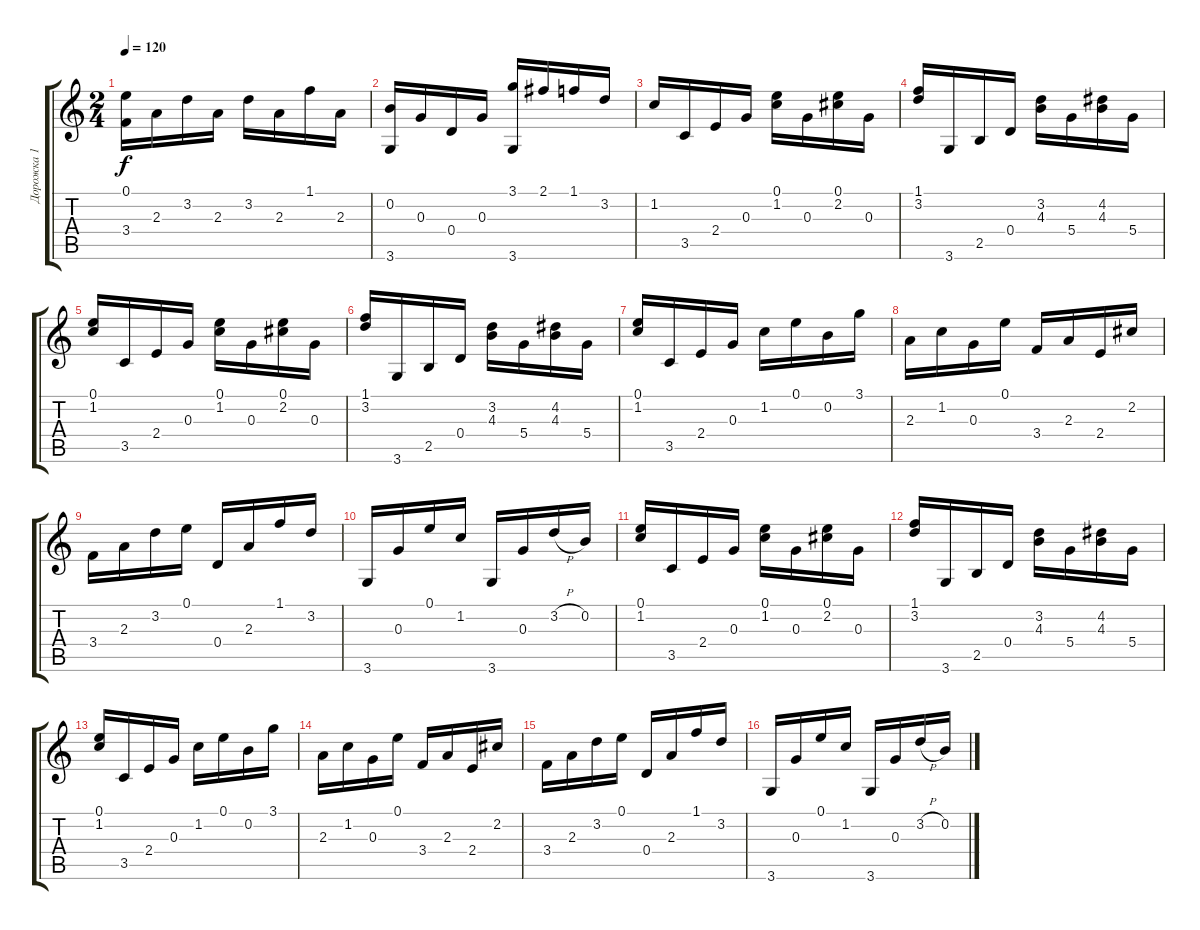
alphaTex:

\track ("Дорожка 1" "Дорожка 1") {instrument acousticguitarnylon}
\staff {score tabs}
\tuning (E4 B3 G3 D3 A2 E2) {hide}
\ts (2 4)
\tempo 120
\clef g2
\ks c
(0.1 3.4).16{dy f} 2.3.16 3.2.16 2.3.16 3.2.16 2.3.16 1.1.16 2.3.16 |
(0.2 3.6).16 0.3.16 0.4.16 0.3.16 (3.1 3.6).16 2.1.16 1.1.16 3.2.16 |
1.2.16 3.5.16 2.4.16 0.3.16 (0.1 1.2).16 0.3.16 (0.1 2.2).16 0.3.16 |
(1.1 3.2).16 3.6.16 2.5.16 0.4.16 (3.2 4.3).16 5.4.16 (4.2 4.3).16 5.4.16 |
(0.1 1.2).16 3.5.16 2.4.16 0.3.16 (0.1 1.2).16 0.3.16 (0.1 2.2).16 0.3.16 |
(1.1 3.2).16 3.6.16 2.5.16 0.4.16 (3.2 4.3).16 5.4.16 (4.2 4.3).16 5.4.16 |
(0.1 1.2).16 3.5.16 2.4.16 0.3.16 1.2.16 0.1.16 0.2.16 3.1.16 |
2.3.16 1.2.16 0.3.16 0.1.16 3.4.16 2.3.16 2.4.16 2.2.16 |
3.4.16 2.3.16 3.2.16 0.1.16 0.4.16 2.3.16 1.1.16 3.2.16 |
3.6.16 0.3.16 0.1.16 1.2.16 3.6.16 0.3.16 3.2{h}.16 0.2.16 |
(0.1 1.2).16 3.5.16 2.4.16 0.3.16 (0.1 1.2).16 0.3.16 (0.1 2.2).16 0.3.16 |
(1.1 3.2).16 3.6.16 2.5.16 0.4.16 (3.2 4.3).16 5.4.16 (4.2 4.3).16 5.4.16 |
(0.1 1.2).16 3.5.16 2.4.16 0.3.16 1.2.16 0.1.16 0.2.16 3.1.16 |
2.3.16 1.2.16 0.3.16 0.1.16 3.4.16 2.3.16 2.4.16 2.2.16 |
3.4.16 2.3.16 3.2.16 0.1.16 0.4.16 2.3.16 1.1.16 3.2.16 |
3.6.16 0.3.16 0.1.16 1.2.16 3.6.16 0.3.16 3.2{h}.16 0.2.16
